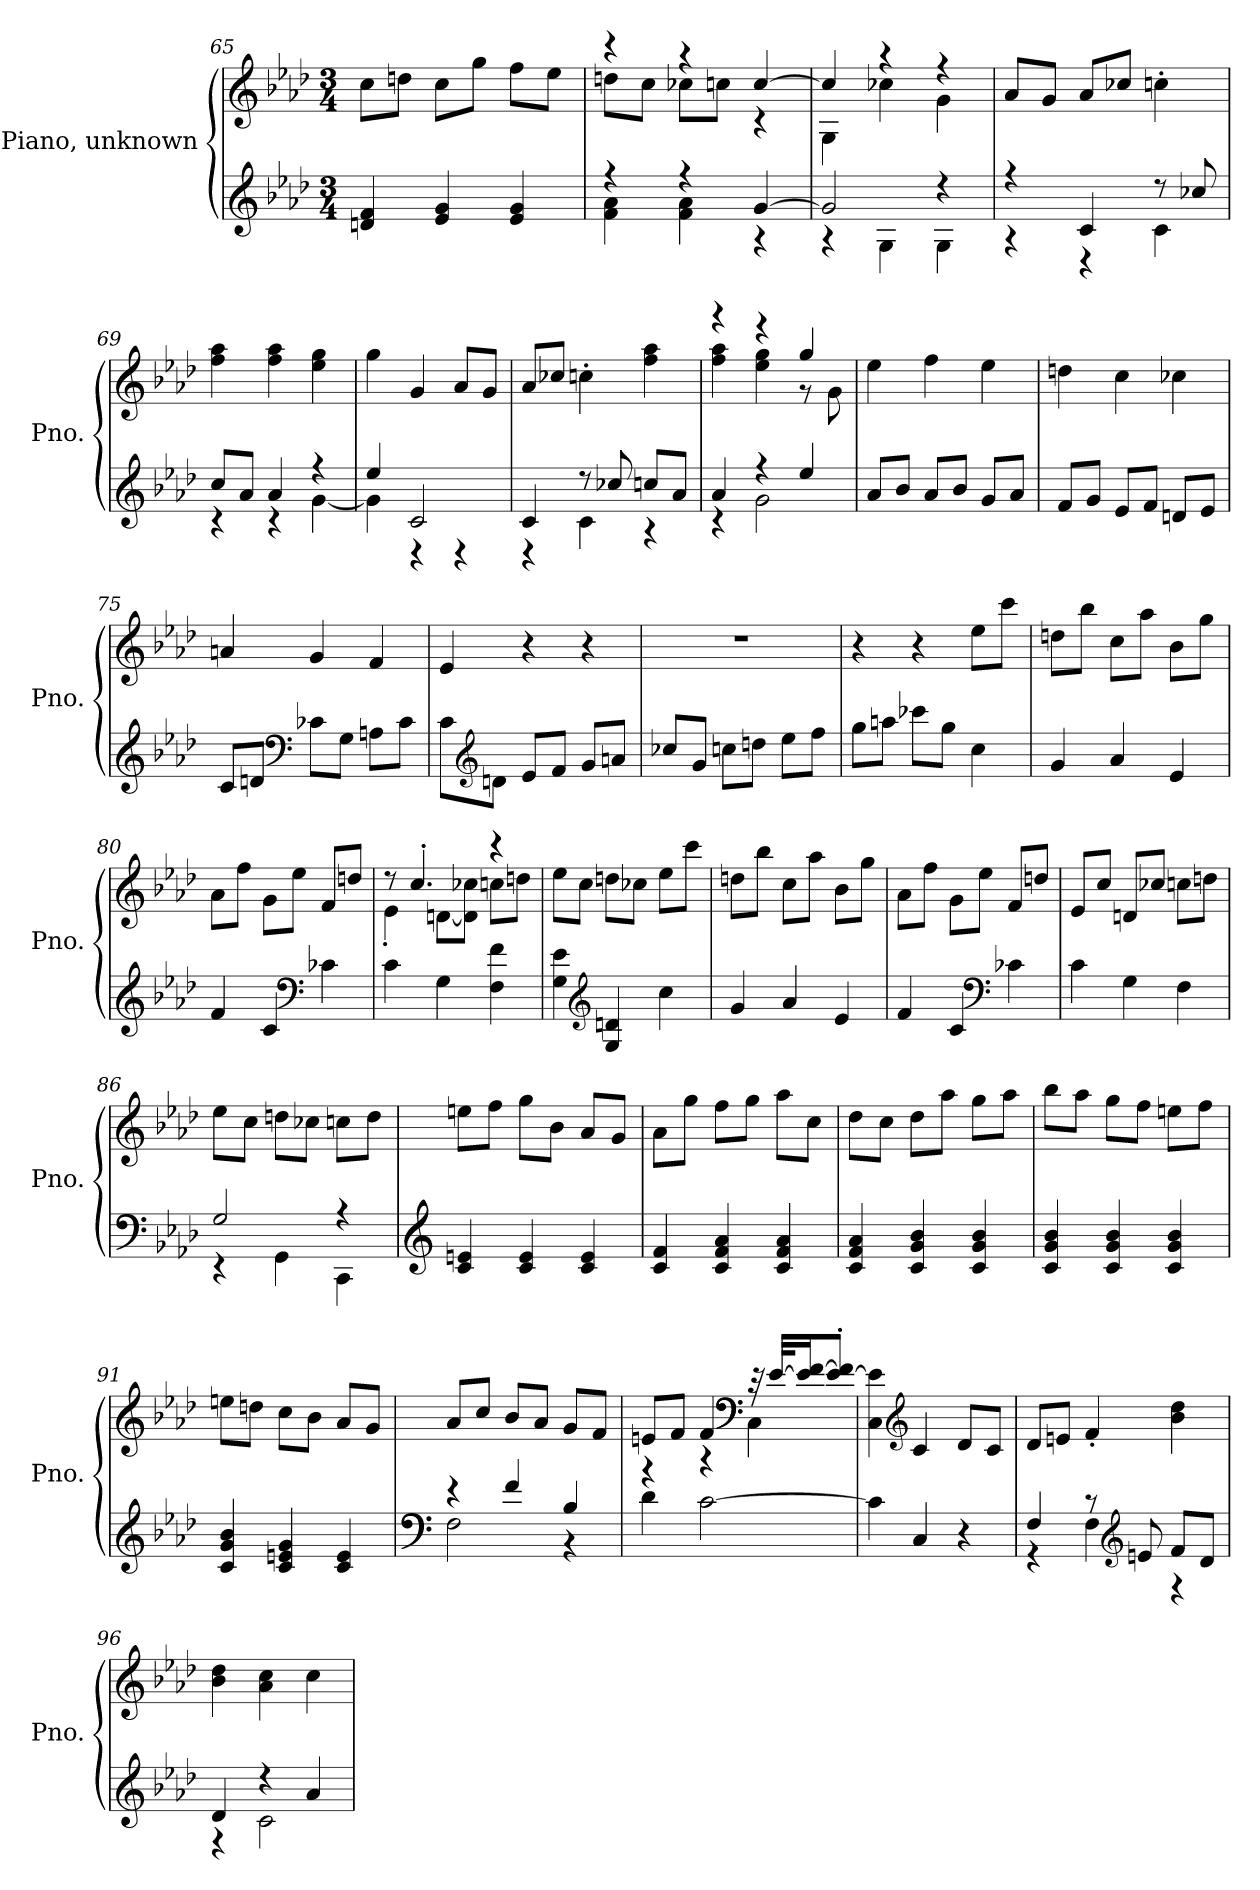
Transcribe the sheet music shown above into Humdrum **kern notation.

**kern	**kern
*part1	*part1
*staff2	*staff1
*I"Piano, unknown	*
*I'Pno.	*
*clefG2	*clefG2
*k[b-e-a-d-]	*k[b-e-a-d-]
*M3/4	*M3/4
=65	=65
4dn/ 4f/	8cc\L
.	8ddn\J
4e-/ 4g/	8cc\L
.	8gg\J
4e-/ 4g/	8ff\L
.	8ee-\J
!!LO:LB:g=z
=66	=66
*^	*^
4r	4f\ 4a-\	4r	8ddn\L
.	.	.	8cc\J
4r	4f\ 4a-\	4r	8cc-X\L
.	.	.	8ccn\J
[4g/	4r	[4cc/	4r
=67	=67	=67	=67
2g/]	4r	4cc/]	4G\
.	4G\	4r	4cc-X\
4r	4G\	4r	4g\
*	*	*v	*v
=68	=68	=68
4r	4r	8a-/L
.	.	8g/J
4c/	4r	8a-/L
.	.	8cc-X/J
8r	4c\	4ccn'\
8cc-X/	.	.
=69	=69	=69
8cc/L	4r	4ff\ 4aa-\
8a-/J	.	.
4a-/	4r	4ff\ 4aa-\
4r	[4g\	4ee-\ 4gg\
=70	=70	=70
4ee-/	4g\]	4gg\
2c/	4r	4g/
.	4r	8a-/L
.	.	8g/J
=71	=71	=71
4c/	4r	8a-/L
.	.	8cc-X/J
8r	4c\	4ccn'\
8cc-X/	.	.
8ccn/L	4r	4ff\ 4aa-\
8a-/J	.	.
!!LO:PB:g=z
=72	=72	=72
*	*	*^
4a-/	4r	4r	4ff\ 4aa-\
4r	2g\	4r	4ee-\ 4gg\
4ee-/	.	4gg/	8r
.	.	.	8g\
*v	*v	*	*
*	*v	*v
=73	=73
8a-/L	4ee-\
8b-/J	.
8a-/L	4ff\
8b-/J	.
8g/L	4ee-\
8a-/J	.
=74	=74
8f/L	4ddn\
8g/J	.
8e-/L	4cc\
8f/J	.
8dn/L	4cc-X\
8e-/J	.
=75	=75
8c/L	4an/
8dn/J	.
*clefF4	*
8c-X\L	4g/
8G\J	.
8An\L	4f/
8c-\J	.
=76	=76
8c\L	4e-/
*clefG2	*
8dn\J	.
8e-/L	4r
8f/J	.
8g/L	4r
8an/J	.
!!LO:LB:g=z
=77	=77
8cc-X/L	2.r
8g/J	.
8ccn\L	.
8ddn\J	.
8ee-\L	.
8ff\J	.
=78	=78
8gg\L	4r
8aan\J	.
8ccc-X\L	4r
8gg\J	.
4cc\	8ee-\L
.	8ccc\J
=79	=79
4g/	8ddn\L
.	8bb-\J
4a-/	8cc\L
.	8aa-\J
4e-/	8b-\L
.	8gg\J
=80	=80
4f/	8a-\L
.	8ff\J
4c/	8g\L
.	8ee-\J
*clefF4	*
4c-X\	8f/L
.	8ddn/J
=81	=81
*	*^
4c\	8r	4e-'\
.	4.cc'/	.
4G\	.	[8dn\L
.	.	8d\] 8cc-X\J
4F\ 4f\	4r	8ccn\L
.	.	8ddn\J
*	*v	*v
!!LO:LB:g=z
=82	=82
4G\ 4e-\	8ee-\L
.	8cc\J
*clefG2	*
4G/ 4dn/	8ddn\L
.	8cc-X\J
4cc\	8ee-\L
.	8ccc\J
=83	=83
4g/	8ddn\L
.	8bb-\J
4a-/	8cc\L
.	8aa-\J
4e-/	8b-\L
.	8gg\J
=84	=84
4f/	8a-\L
.	8ff\J
4c/	8g\L
.	8ee-\J
*clefF4	*
4c-X\	8f/L
.	8ddn/J
=85	=85
4c\	8e-/L
.	8cc/J
4G\	8dn/L
.	8cc-X/J
4F\	8ccn\L
.	8ddn\J
=86	=86
*^	*
2G/	4r	8ee-\L
.	.	8cc\J
.	4GG\	8ddn\L
.	.	8cc-X\J
4r	4CC\	8ccn\L
.	.	8dd\J
*v	*v	*
!!LO:LB:g=z
=87	=87
*clefG2	*
4c/ 4en/	8een\L
.	8ff\J
4c/ 4e/	8gg\L
.	8b-\J
4c/ 4e/	8a-/L
.	8g/J
=88	=88
4c/ 4f/	8a-\L
.	8gg\J
4c/ 4f/ 4a-/	8ff\L
.	8gg\J
4c/ 4f/ 4a-/	8aa-\L
.	8cc\J
=89	=89
4c/ 4f/ 4a-/	8dd-\L
.	8cc\J
4c/ 4g/ 4b-/	8dd-\L
.	8aa-\J
4c/ 4g/ 4b-/	8gg\L
.	8aa-\J
=90	=90
4c/ 4g/ 4b-/	8bb-\L
.	8aa-\J
4c/ 4g/ 4b-/	8gg\L
.	8ff\J
4c/ 4g/ 4b-/	8een\L
.	8ff\J
=91	=91
4c/ 4g/ 4b-/	8een\L
.	8ddn\J
4c/ 4en/ 4g/	8cc\L
.	8b-\J
4c/ 4e/	8a-/L
.	8g/J
!!LO:LB:g=z
=92	=92
*clefF4	*
*^	*
4r	2F\	8a-/L
.	.	8cc/J
4f/	.	8b-/L
.	.	8a-/J
4B-/	4r	8g/L
.	.	8f/J
*v	*v	*
=93	=93
*	*^
4d-\	8en/L	4r
.	8f/J	.
[2c\	4f/	4r
*	*clefF4	*
.	32r	4C\
.	[32e/KLL	.
.	16e/] [16f/J	.
.	[8e/' 8f/]'J	.
*	*v	*v
=94	=94
4c\]	4C\ 4e\]
*	*clefG2
4C/	4c/
4r	8d-/L
.	8c/J
=95	=95
*^	*
4F/	4r	8d-/L
.	.	8en/J
8r	4F\	4f'/
*clefG2	*	*
8en/	.	.
8f/L	4r	4b-\ 4dd-\
8d-/J	.	.
=96	=96	=96
4d-/	4r	4b-\ 4dd-\
4r	2c\	4a-\ 4cc\
4a-/	.	4cc\
*v	*v	*
=	=
*-	*-
